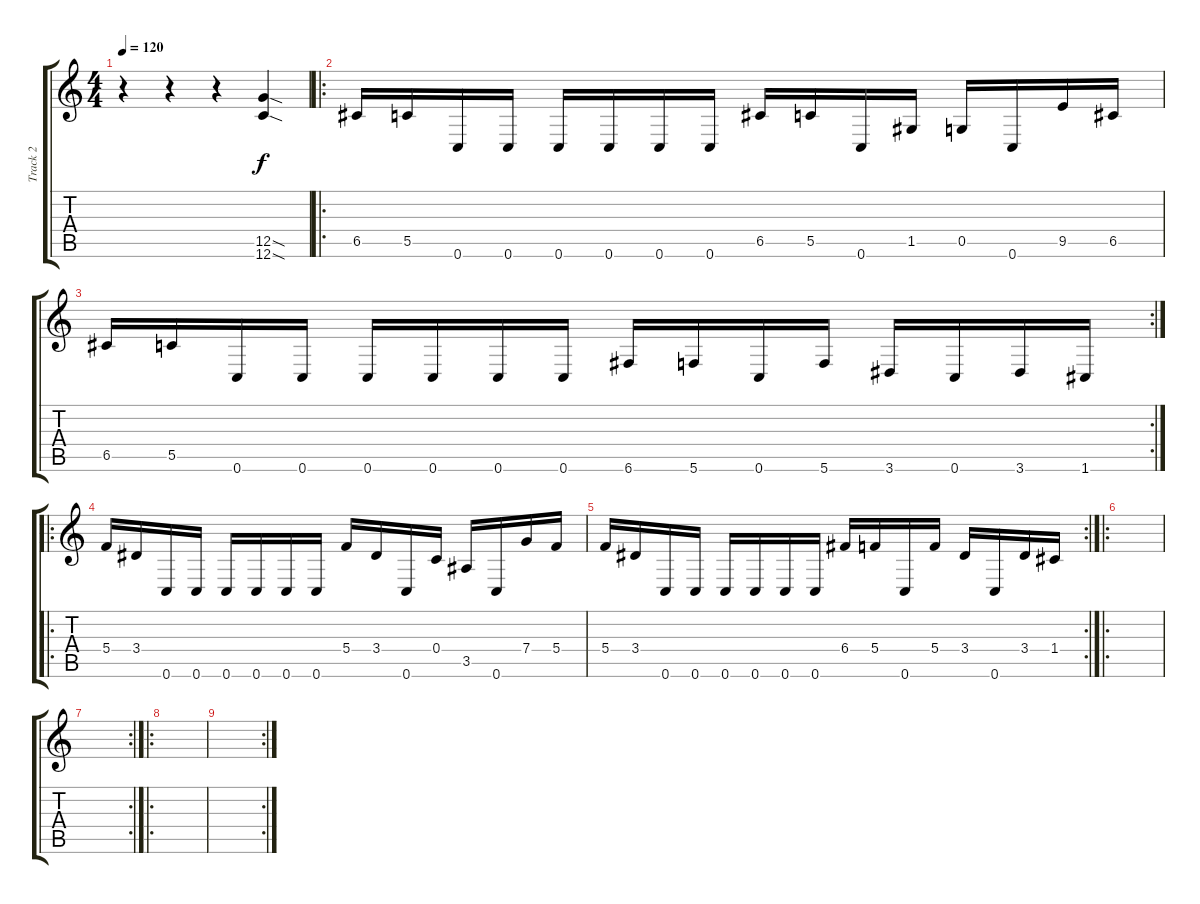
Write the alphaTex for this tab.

\track ("Track 2" "Track 2") {instrument distortionguitar}
\staff {score tabs}
\tuning (D4 A3 F3 C3 G2 C2) {hide}
\ts (4 4)
\tempo 120
\clef g2
\ks c
r.4{dy f instrument distortionguitar} r.4 r.4 (12.5{sod} 12.6{sod}).4 |
\ro
6.5.16 5.5.16 0.6.16 0.6.16 0.6.16 0.6.16 0.6.16 0.6.16 6.5.16 5.5.16 0.6.16 1.5.16 0.5.16 0.6.16 9.5.16 6.5.16 |
\rc 2
6.5.16 5.5.16 0.6.16 0.6.16 0.6.16 0.6.16 0.6.16 0.6.16 6.6.16 5.6.16 0.6.16 5.6.16 3.6.16 0.6.16 3.6.16 1.6.16 |
\ro
5.4.16 3.4.16 0.6.16 0.6.16 0.6.16 0.6.16 0.6.16 0.6.16 5.4.16 3.4.16 0.6.16 0.4.16 3.5.16 0.6.16 7.4.16 5.4.16 |
\rc 2
5.4.16 3.4.16 0.6.16 0.6.16 0.6.16 0.6.16 0.6.16 0.6.16 6.4.16 5.4.16 0.6.16 5.4.16 3.4.16 0.6.16 3.4.16 1.4.16 |
\ro
|
\rc 2
|
\ro
|
\rc 2
